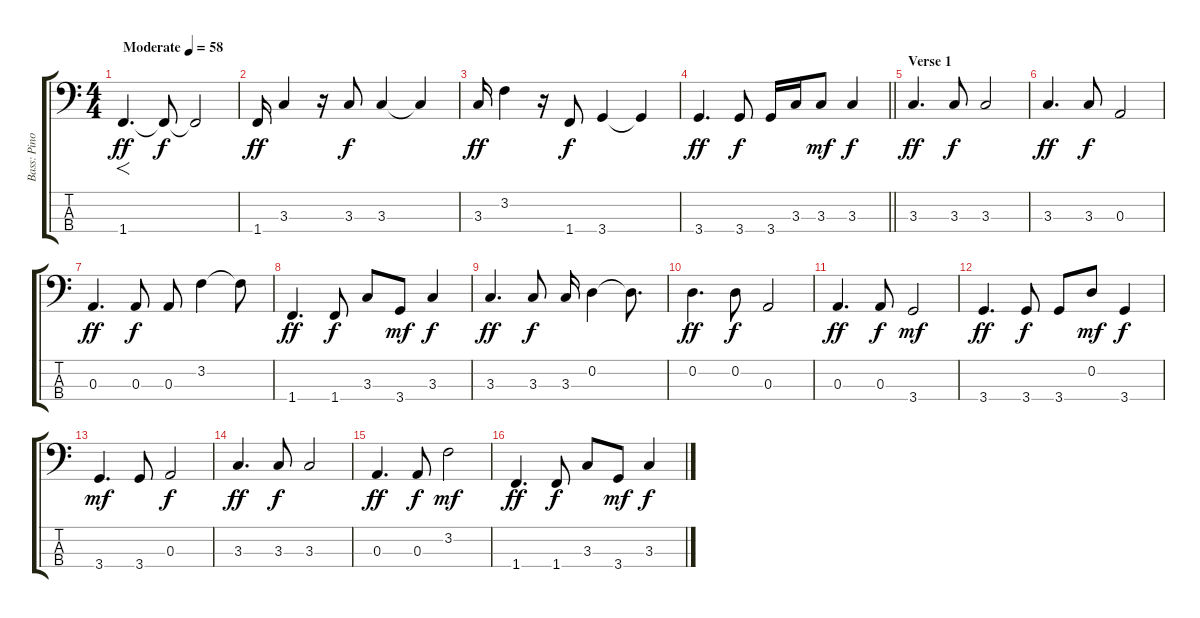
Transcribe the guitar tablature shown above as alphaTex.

\track ("Bass: Pino Palladino" "Bass: Pino") {instrument electricbassfinger}
\staff {score tabs}
\tuning (G2 D2 A1 E1) {hide}
\ts (4 4)
\tempo (58 "Moderate")
\clef f4
\ks c
1.4.4{f d dy ff instrument electricbassfinger} 1.4{t}.8{dy f} 1.4{t}.2 |
1.4.16{dy ff} 3.3.4 r.16 3.3.8{dy f} 3.3.4 3.3{t}.4 |
3.3.16{dy ff} 3.2.4 r.16 1.4.8{dy f} 3.4.4 3.4{t}.4 |
\barLineRight lightlight
3.4.4{d dy ff} 3.4.8{dy f} 3.4.16 3.3.16 3.3.8{dy mf} 3.3.4{dy f} |
\section ("" "Verse 1")
3.3.4{d dy ff} 3.3.8{dy f} 3.3.2 |
3.3.4{d dy ff} 3.3.8{dy f} 0.3.2 |
0.3.4{d dy ff} 0.3.8{dy f} 0.3.8 3.2.4 3.2{t}.8 |
1.4.4{d dy ff} 1.4.8{dy f} 3.3.8 3.4.8{dy mf} 3.3.4{dy f} |
3.3.4{d dy ff} 3.3.8{dy f} 3.3.16 0.2.4 0.2{t}.8{d} |
0.2.4{d dy ff} 0.2.8{dy f} 0.3.2 |
0.3.4{d dy ff} 0.3.8{dy f} 3.4.2{dy mf} |
3.4.4{d dy ff} 3.4.8{dy f} 3.4.8 0.2.8{dy mf} 3.4.4{dy f} |
3.4.4{d dy mf} 3.4.8 0.3.2{dy f} |
3.3.4{d dy ff} 3.3.8{dy f} 3.3.2 |
0.3.4{d dy ff} 0.3.8{dy f} 3.2.2{dy mf} |
1.4.4{d dy ff} 1.4.8{dy f} 3.3.8 3.4.8{dy mf} 3.3.4{dy f}
